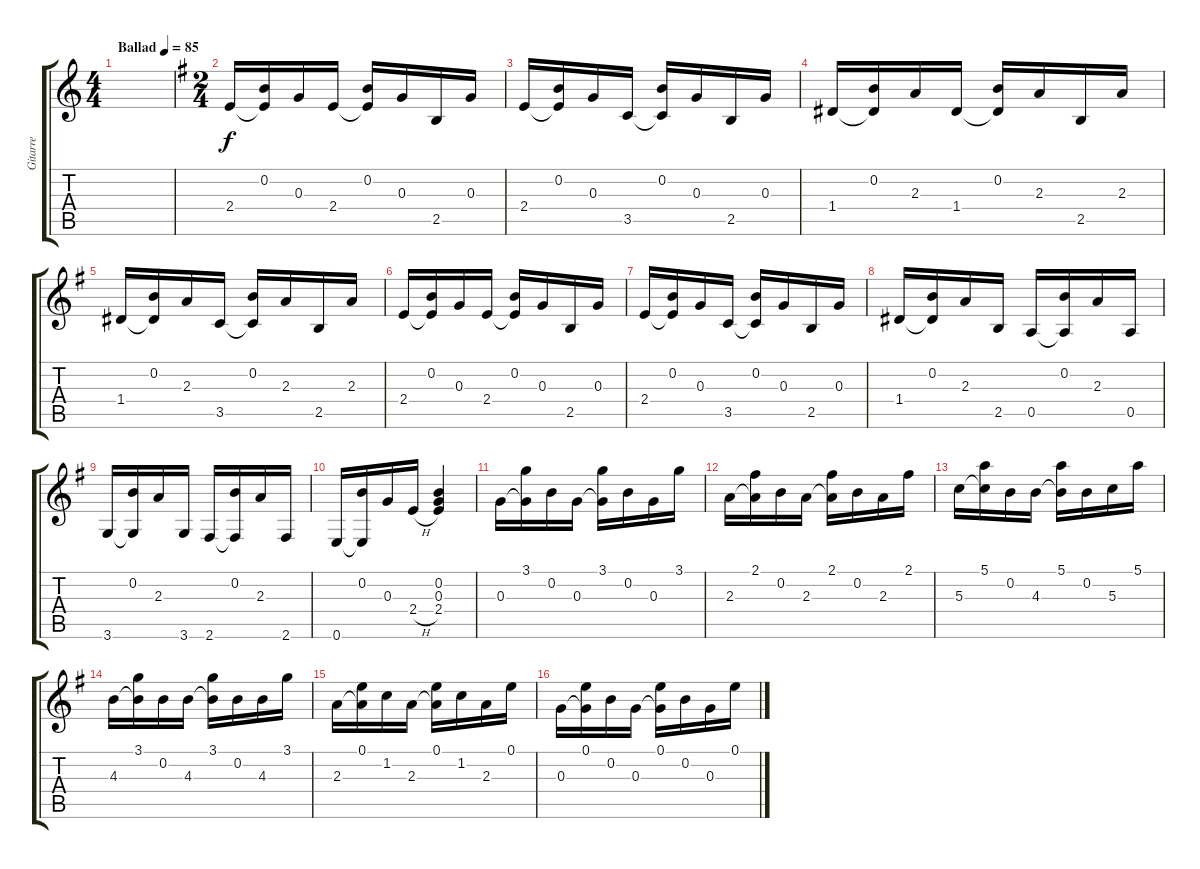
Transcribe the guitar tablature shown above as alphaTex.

\track ("Gitarre" "Gitarre") {instrument acousticguitarsteel}
\staff {score tabs}
\tuning (E4 B3 G3 D3 A2 E2) {hide}
\ts (4 4)
\tempo (85 "Ballad")
\clef g2
\ks c
|
\ts (2 4)
\ks g
2.4.16 (0.2 2.4{t}).16 0.3.16 2.4.16 (0.2 2.4{t}).16 0.3.16 2.5.16 0.3.16 |
2.4.16 (0.2 2.4{t}).16 0.3.16 3.5.16 (0.2 3.5{t}).16 0.3.16 2.5.16 0.3.16 |
1.4.16 (0.2 1.4{t}).16 2.3.16 1.4.16 (0.2 1.4{t}).16 2.3.16 2.5.16 2.3.16 |
1.4.16 (0.2 1.4{t}).16 2.3.16 3.5.16 (0.2 3.5{t}).16 2.3.16 2.5.16 2.3.16 |
2.4.16 (0.2 2.4{t}).16 0.3.16 2.4.16 (0.2 2.4{t}).16 0.3.16 2.5.16 0.3.16 |
2.4.16 (0.2 2.4{t}).16 0.3.16 3.5.16 (0.2 3.5{t}).16 0.3.16 2.5.16 0.3.16 |
1.4.16 (0.2 1.4{t}).16 2.3.16 2.5.16 0.5.16 (0.2 0.5{t}).16 2.3.16 0.5.16 |
3.6.16 (0.2 3.6{t}).16 2.3.16 3.6.16 2.6.16 (0.2 2.6{t}).16 2.3.16 2.6.16 |
0.6.16 (0.2 0.6{t}).16 0.3.16 2.4{h}.16 (0.2 0.3 2.4).4 |
0.3.16 (3.1 0.3{t}).16 0.2.16 0.3.16 (3.1 0.3{t}).16 0.2.16 0.3.16 3.1.16 |
2.3.16 (2.1 2.3{t}).16 0.2.16 2.3.16 (2.1 2.3{t}).16 0.2.16 2.3.16 2.1.16 |
5.3.16 (5.1 5.3{t}).16 0.2.16 4.3.16 (5.1 4.3{t}).16 0.2.16 5.3.16 5.1.16 |
4.3.16 (3.1 4.3{t}).16 0.2.16 4.3.16 (3.1 4.3{t}).16 0.2.16 4.3.16 3.1.16 |
2.3.16 (0.1 2.3{t}).16 1.2.16 2.3.16 (0.1 2.3{t}).16 1.2.16 2.3.16 0.1.16 |
0.3.16 (0.1 0.3{t}).16 0.2.16 0.3.16 (0.1 0.3{t}).16 0.2.16 0.3.16 0.1.16
